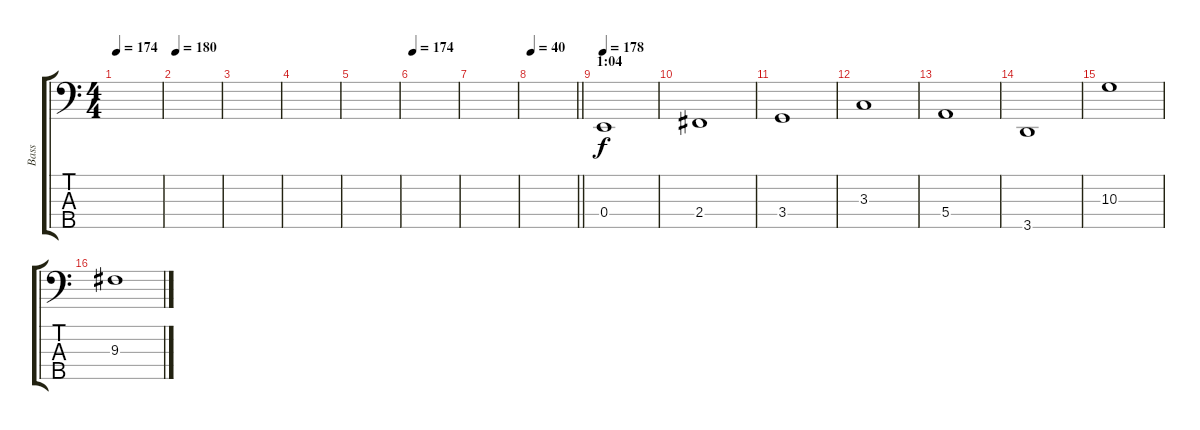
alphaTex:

\track ("Bass" "Bass") {instrument electricbassfinger}
\staff {score tabs}
\tuning (G2 D2 A1 E1 B0) {hide}
\ts (4 4)
\tempo 174
\clef f4
\ks c
|
\tempo 180
|
|
|
|
\tempo 174
|
|
\tempo 40
\barLineRight lightlight
|
\section ("" "1:04")
\tempo 178
0.4.1 |
2.4.1 |
3.4.1 |
3.3.1 |
5.4.1 |
3.5.1 |
10.3.1 |
9.3.1
